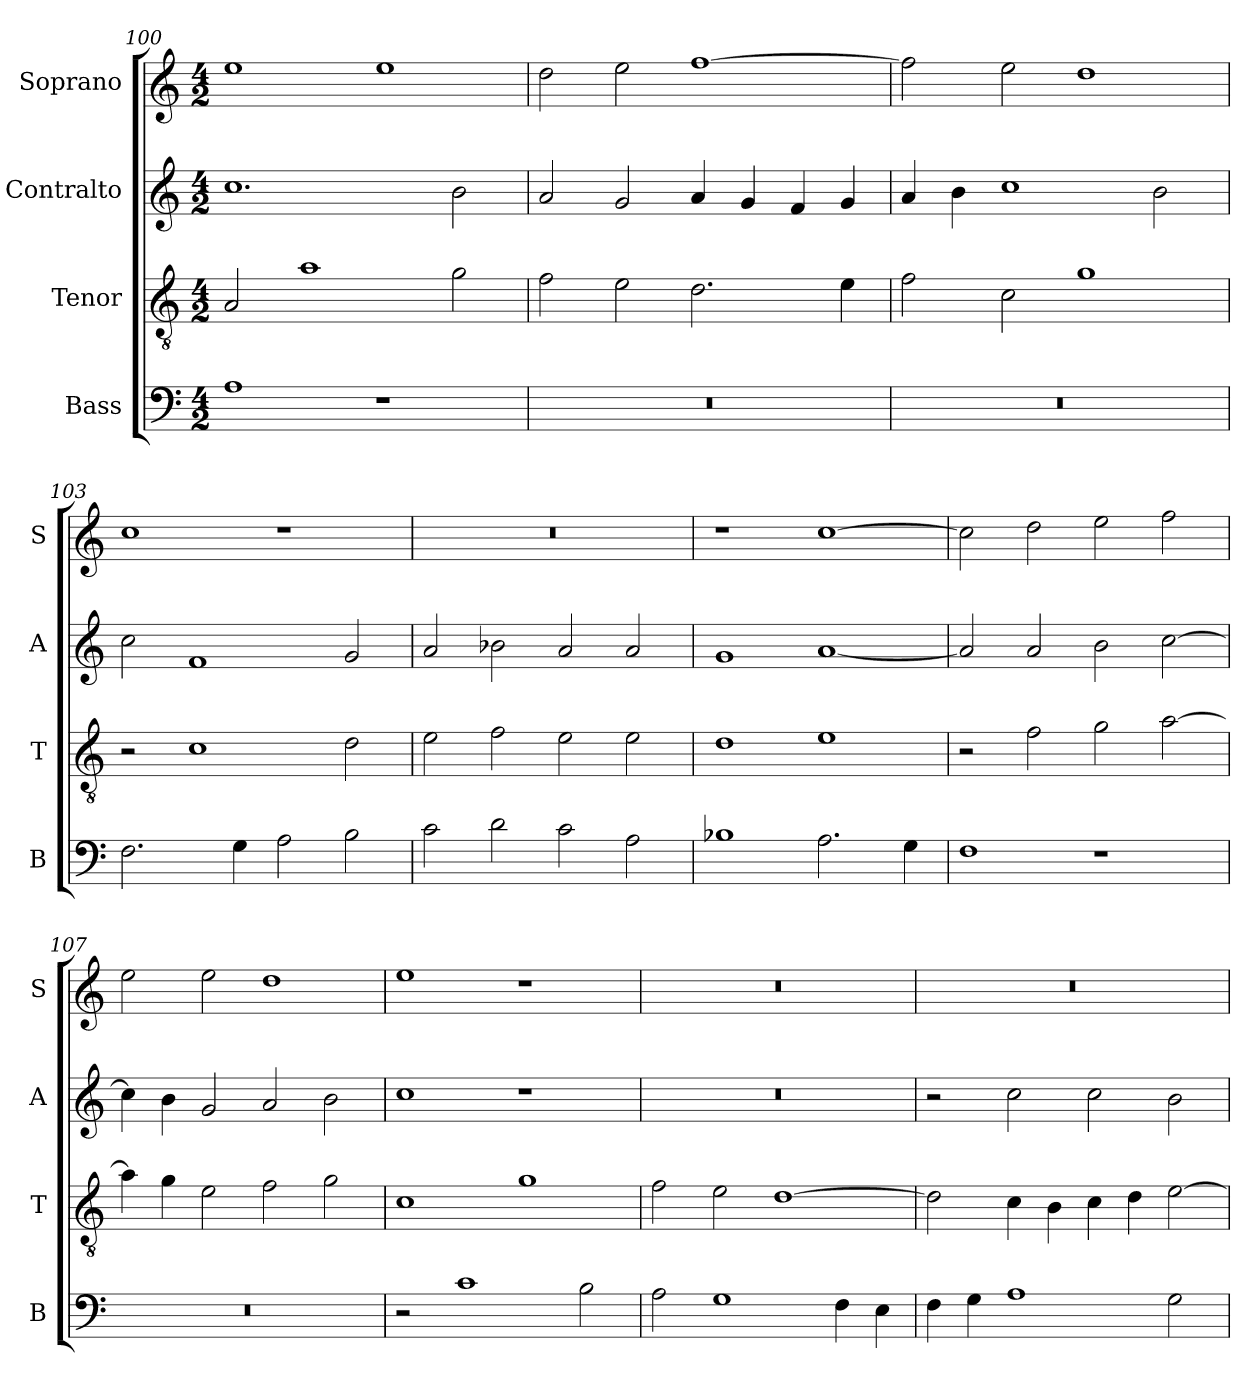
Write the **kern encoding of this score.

**kern	**kern	**kern	**kern
*part4	*part3	*part2	*part1
*staff4	*staff3	*staff2	*staff1
*I"Bass	*I"Tenor	*I"Contralto	*I"Soprano
*I'B	*I'T	*I'A	*I'S
*clefF4	*clefGv2	*clefG2	*clefG2
*k[]	*k[]	*k[]	*k[]
*C:ion	*C:ion	*C:ion	*C:ion
*M4/2	*M4/2	*M4/2	*M4/2
=100	=100	=100	=100
1A	2A	1.cc	1ee
.	1a	.	.
1r	.	.	1ee
.	2g	2b	.
=101	=101	=101	=101
0r	2f	2a	2dd
.	2e	2g	2ee
.	2.d	4a	[1ff
.	.	4g	.
.	.	4f	.
.	4e	4g	.
=102	=102	=102	=102
0r	2f	4a	2ff]
.	.	4b	.
.	2c	1cc	2ee
.	1g	.	1dd
.	.	2b	.
=103	=103	=103	=103
2.F	2r	2cc	1cc
.	1c	1f	.
4G	.	.	.
2A	.	.	1r
2B	2d	2g	.
=104	=104	=104	=104
2c	2e	2a	0r
2d	2f	2b-X	.
2c	2e	2a	.
2A	2e	2a	.
=105	=105	=105	=105
1B-X	1d	1g	1r
2.A	1e	[1a	[1cc
4G	.	.	.
=106	=106	=106	=106
1F	2r	2a]	2cc]
.	2f	2a	2dd
1r	2g	2b	2ee
.	[2a	[2cc	2ff
=107	=107	=107	=107
0r	4a]	4cc]	2ee
.	4g	4b	.
.	2e	2g	2ee
.	2f	2a	1dd
.	2g	2b	.
=108	=108	=108	=108
2r	1c	1cc	1ee
1c	.	.	.
.	1g	1r	1r
2B	.	.	.
=109	=109	=109	=109
2A	2f	0r	0r
1G	2e	.	.
.	[1d	.	.
4F	.	.	.
4E	.	.	.
=110	=110	=110	=110
4F	2d]	2r	0r
4G	.	.	.
1A	4c	2cc	.
.	4B	.	.
.	4c	2cc	.
.	4d	.	.
2G	[2e	2b	.
=	=	=	=
*-	*-	*-	*-
